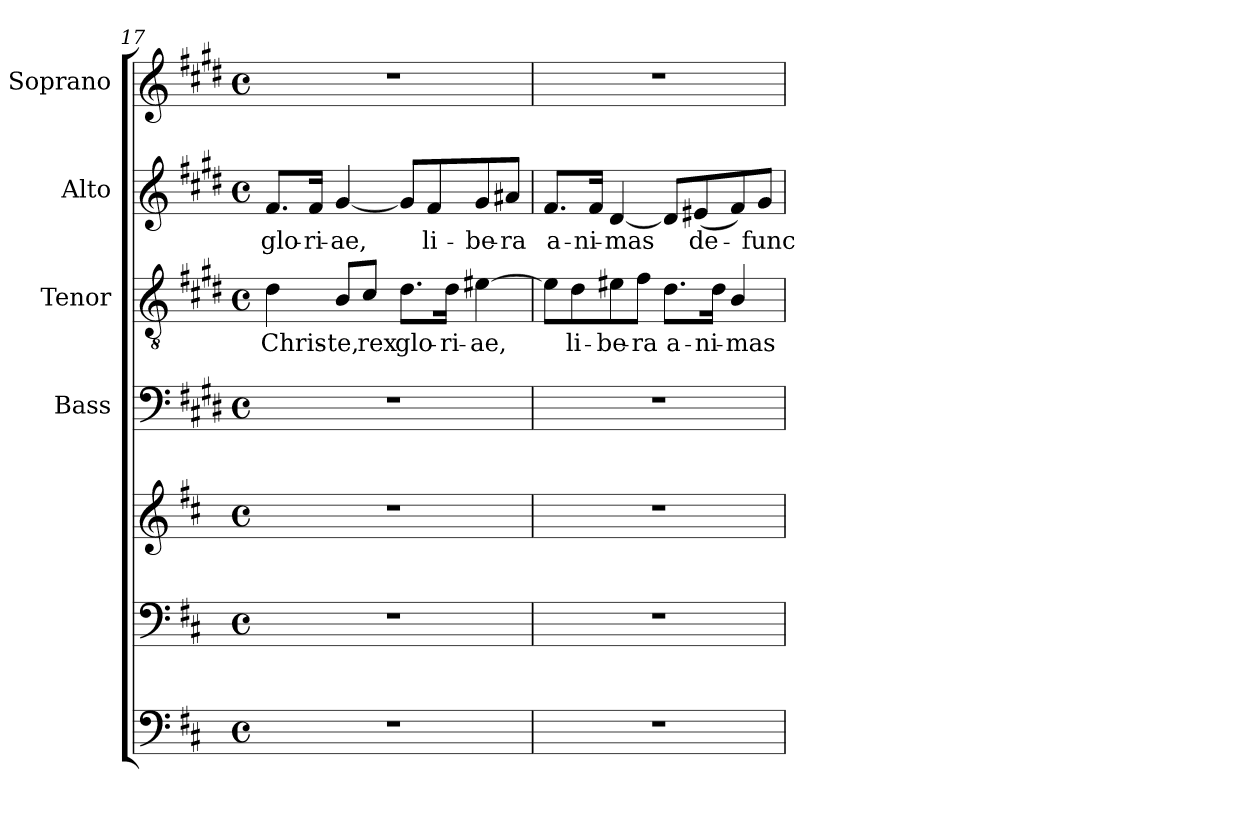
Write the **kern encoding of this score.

**kern	**kern	**kern	**kern	**kern	**text	**kern	**text	**kern
*part6	*part5	*part5	*part4	*part3	*part3	*part2	*part2	*part1
*staff7	*staff6	*staff5	*staff4	*staff3	*staff3	*staff2	*staff2	*staff1
*	*	*	*I"Bass	*I"Tenor	*	*I"Alto	*	*I"Soprano
*	*	*	*I'B	*I'T	*	*I'A	*	*I'S
*clefF4	*clefF4	*clefG2	*clefF4	*clefGv2	*	*clefG2	*	*clefG2
*	*	*	*ITrd1c2	*ITrd1c2	*	*ITrd1c2	*	*ITrd1c2
*k[f#c#]	*k[f#c#]	*k[f#c#]	*k[f#c#]	*k[f#c#]	*	*k[f#c#]	*	*k[f#c#]
*D:	*D:	*D:	*D:	*D:	*	*D:	*	*D:
*M4/4	*M4/4	*M4/4	*M4/4	*M4/4	*	*M4/4	*	*M4/4
*met(c)	*met(c)	*met(c)	*met(c)	*met(c)	*	*met(c)	*	*met(c)
=17	=17	=17	=17	=17	=17	=17	=17	=17
1r	1r	1r	1r	4c#\	Chris-	8.e/L	glo-	1r
.	.	.	.	.	.	16e/Jk	-ri-	.
.	.	.	.	8A/L	-te,	[4f#/	-ae,	.
.	.	.	.	8B/J	rex	.	.	.
.	.	.	.	8.c#\L	glo-	8f#/L]	.	.
.	.	.	.	.	.	8e/	li-	.
.	.	.	.	16c#\Jk	-ri-	.	.	.
.	.	.	.	[4d#X\	-ae,	8f#/	-be-	.
.	.	.	.	.	.	8g#X/J	-ra	.
=18	=18	=18	=18	=18	=18	=18	=18	=18
1r	1r	1r	1r	8d#\L]	.	8.e/L	a-	1r
.	.	.	.	8c#\	li-	.	.	.
.	.	.	.	.	.	16e/Jk	-ni-	.
.	.	.	.	8d#X\	-be-	[4c#/	-mas	.
.	.	.	.	8e\J	-ra	.	.	.
.	.	.	.	8.c#\L	a-	8c#/L]	.	.
.	.	.	.	.	.	(8d#X/	de-	.
.	.	.	.	16c#\Jk	-ni-	.	.	.
.	.	.	.	4A/	-mas	8e/)	.	.
.	.	.	.	.	.	8f#/J	-func-	.
=	=	=	=	=	=	=	=	=
*-	*-	*-	*-	*-	*-	*-	*-	*-
